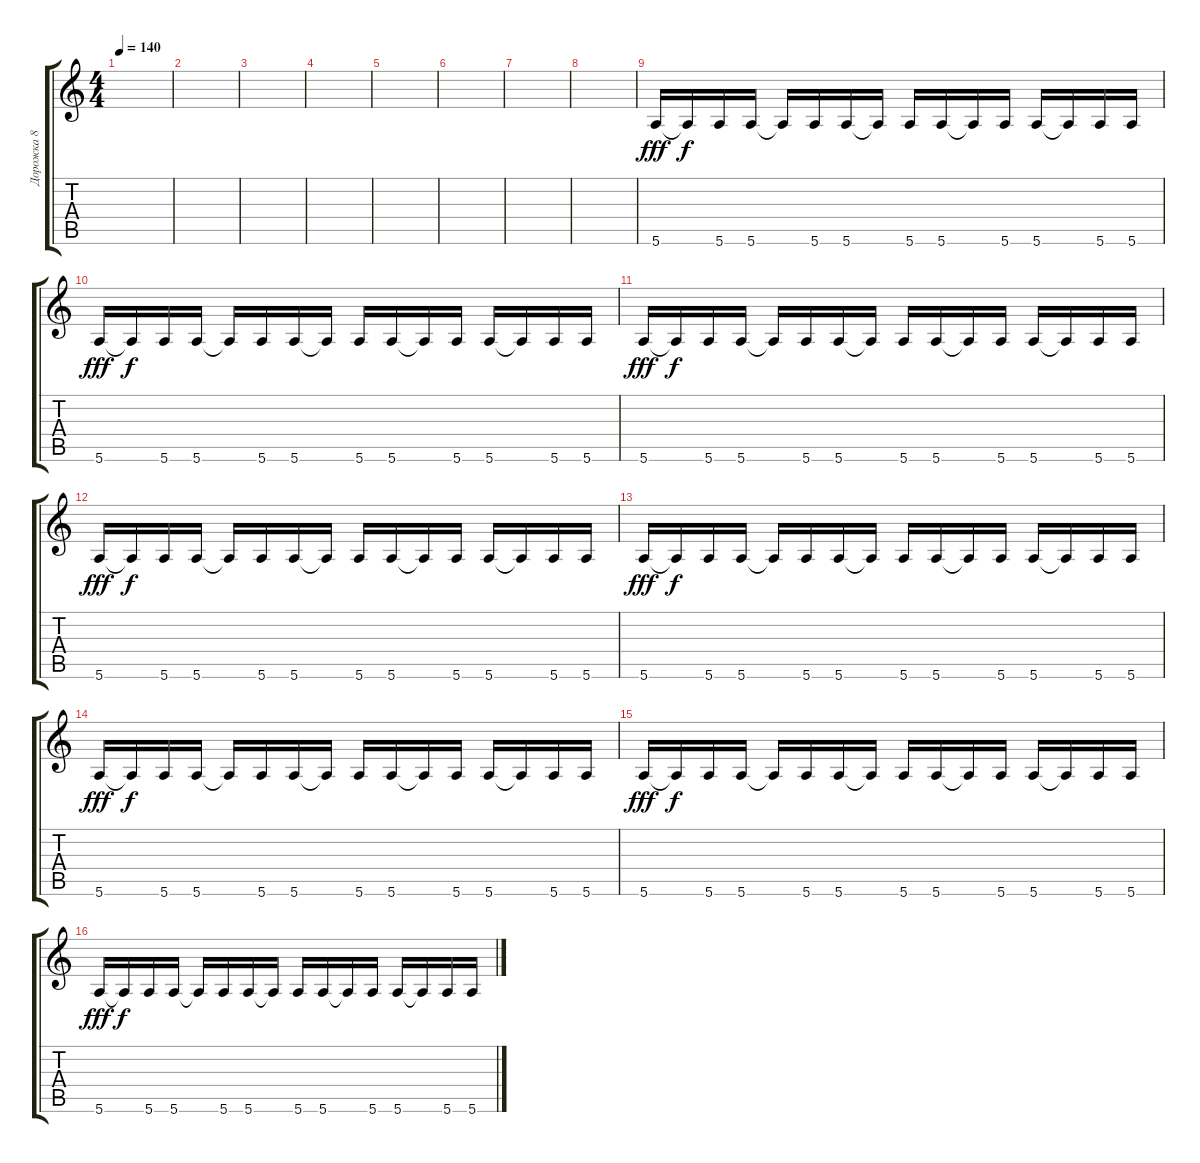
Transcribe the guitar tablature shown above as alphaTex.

\track ("Дорожка 8" "Дорожка 8") {instrument synthbass1}
\staff {score tabs}
\tuning (E4 B3 G3 D3 A2 E2) {hide}
\ts (4 4)
\tempo 140
\clef g2
\ks c
|
|
|
|
|
|
|
|
5.6.16{dy fff} 5.6{t}.16{dy f} 5.6.16 5.6.16 5.6{t}.16 5.6.16 5.6.16 5.6{t}.16 5.6.16 5.6.16 5.6{t}.16 5.6.16 5.6.16 5.6{t}.16 5.6.16 5.6.16 |
5.6.16{dy fff} 5.6{t}.16{dy f} 5.6.16 5.6.16 5.6{t}.16 5.6.16 5.6.16 5.6{t}.16 5.6.16 5.6.16 5.6{t}.16 5.6.16 5.6.16 5.6{t}.16 5.6.16 5.6.16 |
5.6.16{dy fff} 5.6{t}.16{dy f} 5.6.16 5.6.16 5.6{t}.16 5.6.16 5.6.16 5.6{t}.16 5.6.16 5.6.16 5.6{t}.16 5.6.16 5.6.16 5.6{t}.16 5.6.16 5.6.16 |
5.6.16{dy fff} 5.6{t}.16{dy f} 5.6.16 5.6.16 5.6{t}.16 5.6.16 5.6.16 5.6{t}.16 5.6.16 5.6.16 5.6{t}.16 5.6.16 5.6.16 5.6{t}.16 5.6.16 5.6.16 |
5.6.16{dy fff} 5.6{t}.16{dy f} 5.6.16 5.6.16 5.6{t}.16 5.6.16 5.6.16 5.6{t}.16 5.6.16 5.6.16 5.6{t}.16 5.6.16 5.6.16 5.6{t}.16 5.6.16 5.6.16 |
5.6.16{dy fff} 5.6{t}.16{dy f} 5.6.16 5.6.16 5.6{t}.16 5.6.16 5.6.16 5.6{t}.16 5.6.16 5.6.16 5.6{t}.16 5.6.16 5.6.16 5.6{t}.16 5.6.16 5.6.16 |
5.6.16{dy fff} 5.6{t}.16{dy f} 5.6.16 5.6.16 5.6{t}.16 5.6.16 5.6.16 5.6{t}.16 5.6.16 5.6.16 5.6{t}.16 5.6.16 5.6.16 5.6{t}.16 5.6.16 5.6.16 |
5.6.16{dy fff} 5.6{t}.16{dy f} 5.6.16 5.6.16 5.6{t}.16 5.6.16 5.6.16 5.6{t}.16 5.6.16 5.6.16 5.6{t}.16 5.6.16 5.6.16 5.6{t}.16 5.6.16 5.6.16
